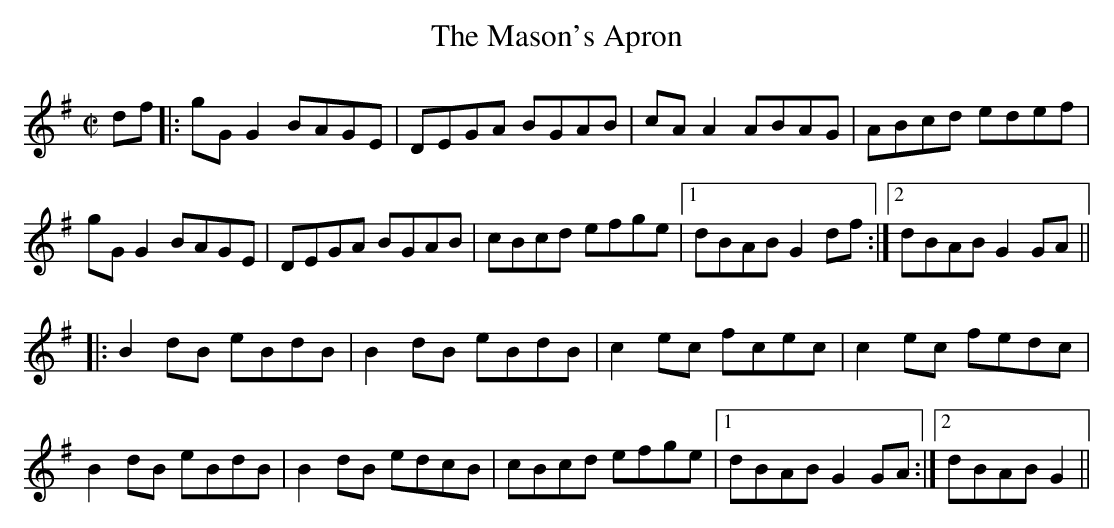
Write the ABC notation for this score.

X:1
T:Mason's Apron, The
M:C|
K:G
df|:gGG2 BAGE|DEGA BGAB|cAA2 ABAG|ABcd edef|
gGG2 BAGE|DEGA BGAB|cBcd efge|1 dBAB G2df:|2 dBAB G2GA||
|:B2dB eBdB|B2dB eBdB|c2ec fcec|c2ec fedc|
B2dB eBdB|B2dB edcB|cBcd efge|1 dBAB G2GA:|2 dBAB G2||
